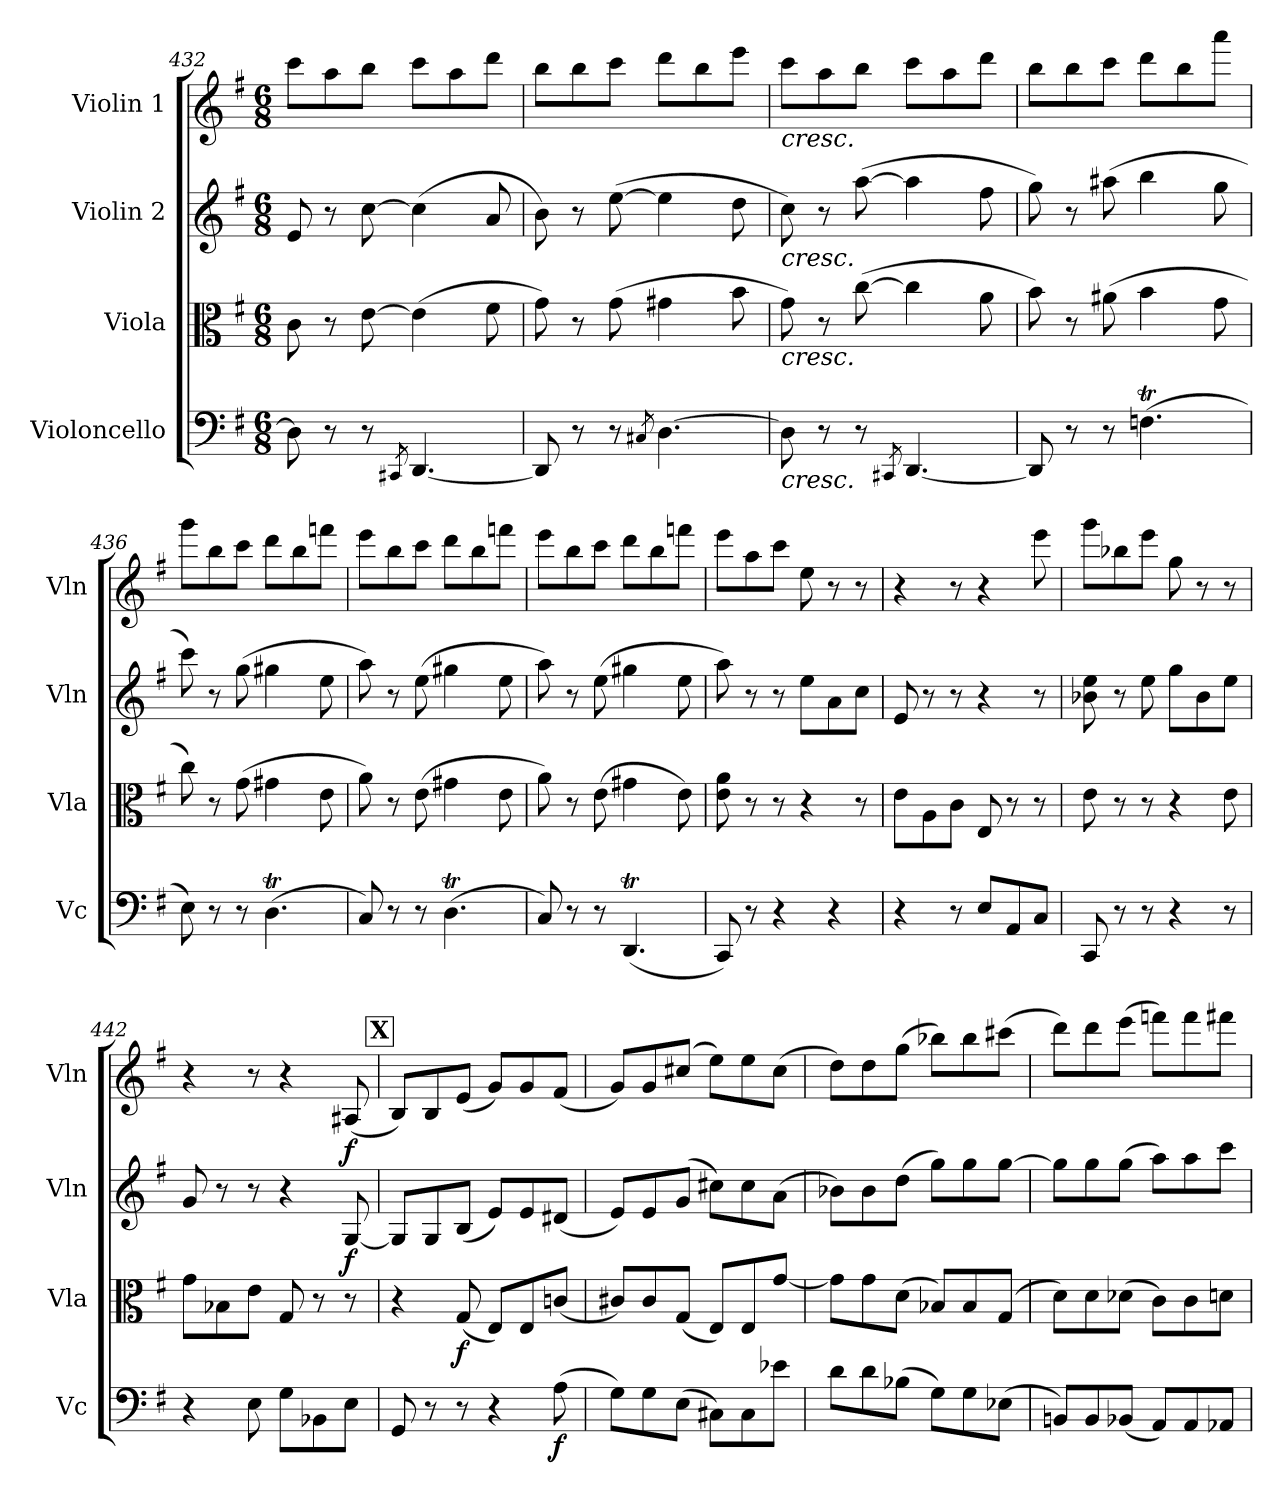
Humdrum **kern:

**kern	**dynam	**kern	**dynam	**kern	**dynam	**kern	**dynam
*part4	*part4	*part3	*part3	*part2	*part2	*part1	*part1
*staff4	*staff4	*staff3	*staff3	*staff2	*staff2	*staff1	*staff1
*I"Violoncello	*	*I"Viola	*	*I"Violin 2	*	*I"Violin 1	*
*I'Vc	*	*I'Vla	*	*I'Vln	*	*I'Vln	*
*clefF4	*	*clefC3	*	*clefG2	*	*clefG2	*
*k[f#]	*	*k[f#]	*	*k[f#]	*	*k[f#]	*
*M6/8	*	*M6/8	*	*M6/8	*	*M6/8	*
=432	=432	=432	=432	=432	=432	=432	=432
8D\]	.	8c\	.	8e/	.	8ccc\L	.
8r	.	8r	.	8r	.	8aa\	.
8r	.	[>8e\	.	[>8cc\	.	8bb\J	.
8qCC#X/	.	.	.	.	.	.	.
[<4.DD/	.	(4e\]	.	(4cc\]	.	8ccc\L	.
.	.	.	.	.	.	8aa\	.
.	.	8f#\	.	8a/	.	8ddd\J	.
=433	=433	=433	=433	=433	=433	=433	=433
8DD/]	.	8g\)	.	8b\)	.	8bb\L	.
8r	.	8r	.	8r	.	8bb\	.
8r	.	(8g\	.	([>8ee\	.	8ccc\J	.
8qC#X/	.	.	.	.	.	.	.
[>4.D\	.	4g#X\	.	4ee\]	.	8ddd\L	.
.	.	.	.	.	.	8bb\	.
.	.	8b\	.	8dd\	.	8eee\J	.
=434	=434	=434	=434	=434	=434	=434	=434
!	!	!	!	!	!	!LO:TX:b:i:t=cresc.	!
!	!	!	!	!LO:TX:b:i:t=cresc.	!	!	!
!	!	!LO:TX:b:i:t=cresc.	!	!	!	!	!
!LO:TX:b:i:t=cresc.	!	!	!	!	!	!	!
8D\]	.	8g\)	.	8cc\)	.	8ccc\L	.
8r	.	8r	.	8r	.	8aa\	.
8r	.	([>8cc\	.	([>8aa\	.	8bb\J	.
8qCC#X/	.	.	.	.	.	.	.
[<4.DD/	.	4cc\]	.	4aa\]	.	8ccc\L	.
.	.	.	.	.	.	8aa\	.
.	.	8a\	.	8ff#\	.	8ddd\J	.
!!LO:LB:g=z
=435	=435	=435	=435	=435	=435	=435	=435
8DD/]	.	8b\)	.	8gg\)	.	8bb\L	.
8r	.	8r	.	8r	.	8bb\	.
8r	.	(8a#X\	.	(8aa#X\	.	8ccc\J	.
(4.FnT\	.	4b\	.	4bb\	.	8ddd\L	.
.	.	.	.	.	.	8bb\	.
.	.	8g\	.	8gg\	.	8aaa\J	.
=436	=436	=436	=436	=436	=436	=436	=436
8E\)	.	8cc\)	.	8ccc\)	.	8ggg\L	.
8r	.	8r	.	8r	.	8bb\	.
8r	.	(8g\	.	(8gg\	.	8ccc\J	.
(4.DT\	.	4g#X\	.	4gg#X\	.	8ddd\L	.
.	.	.	.	.	.	8bb\	.
.	.	8e\	.	8ee\	.	8fffn\J	.
=437	=437	=437	=437	=437	=437	=437	=437
8C/)	.	8a\)	.	8aa\)	.	8eee\L	.
8r	.	8r	.	8r	.	8bb\	.
8r	.	(8e\	.	(8ee\	.	8ccc\J	.
(4.DT\	.	4g#X\	.	4gg#X\	.	8ddd\L	.
.	.	.	.	.	.	8bb\	.
.	.	8e\	.	8ee\	.	8fffn\J	.
=438	=438	=438	=438	=438	=438	=438	=438
8C/)	.	8a\)	.	8aa\)	.	8eee\L	.
8r	.	8r	.	8r	.	8bb\	.
8r	.	(8e\	.	(8ee\	.	8ccc\J	.
(4.DDT/	.	4g#X\	.	4gg#X\	.	8ddd\L	.
.	.	.	.	.	.	8bb\	.
.	.	8e\)	.	8ee\	.	8fffn\J	.
=439	=439	=439	=439	=439	=439	=439	=439
8CC/)	.	8e\ 8a\	.	8aa\)	.	8eee\L	.
8r	.	8r	.	8r	.	8aa\	.
4r	.	8r	.	8r	.	8ccc\J	.
.	.	4r	.	8ee\L	.	8ee\	.
4r	.	.	.	8a\	.	8r	.
.	.	8r	.	8cc\J	.	8r	.
!!LO:LB:g=z
=440	=440	=440	=440	=440	=440	=440	=440
4r	.	8e\L	.	8e/	.	4r	.
.	.	8A\	.	8r	.	.	.
8r	.	8c\J	.	8r	.	8r	.
8E/L	.	8E/	.	4r	.	4r	.
8AA/	.	8r	.	.	.	.	.
8C/J	.	8r	.	8r	.	8eee\	.
=441	=441	=441	=441	=441	=441	=441	=441
8CC/	.	8e\	.	8b-X\ 8ee\	.	8ggg\L	.
8r	.	8r	.	8r	.	8bb-X\	.
8r	.	8r	.	8ee\	.	8eee\J	.
4r	.	4r	.	8gg\L	.	8gg\	.
.	.	.	.	8b-\	.	8r	.
8r	.	8e\	.	8ee\J	.	8r	.
=442	=442	=442	=442	=442	=442	=442	=442
4r	.	8g\L	.	8g/	.	4r	.
.	.	8B-X\	.	8r	.	.	.
8E\	.	8e\J	.	8r	.	8r	.
8G\L	.	8G/	.	4r	.	4r	.
8BB-X\	.	8r	.	.	.	.	.
!	!	!	!	!	!LO:DY:b	!	!LO:DY:b
8E\J	.	8r	.	[<8G/	f	(8A#X/	f
!!LO:REH:place=s1:a:B:cj:fs=14:t=X
=443	=443	=443	=443	=443	=443	=443	=443
8GG/	.	4r	.	8G/L]	.	8B/L)	.
8r	.	.	.	8G/	.	8B/	.
!	!	!	!LO:DY:b	!	!	!	!
8r	.	(8G/	f	(8B/J	.	(8e/J	.
4r	.	8E/L)	.	8e/L)	.	8g/L)	.
.	.	8E/	.	8e/	.	8g/	.
!	!LO:DY:b	!	!	!	!	!	!
(8A\	f	(8cn/J	.	(8d#X/J	.	(8f#/J	.
=444	=444	=444	=444	=444	=444	=444	=444
8G\L)	.	8c#X/L)	.	8e/L)	.	8g/L)	.
8G\	.	8c#/	.	8e/	.	8g/	.
(8E\J	.	(8G/J	.	(8g/J	.	(8cc#X/J	.
8C#X\L)	.	8E/L)	.	8cc#X\L)	.	8ee\L)	.
8C#\	.	8E/	.	8cc#\	.	8ee\	.
8e-X\J	.	[>8g/J	.	(8a\J	.	(8cc#\J	.
!!LO:LB:g=z
=445	=445	=445	=445	=445	=445	=445	=445
8d\L	.	8g\L]	.	8b-X\L)	.	8dd\L)	.
8d\	.	8g\	.	8b-\	.	8dd\	.
(8B-X\J	.	(8d\J	.	(8dd\J	.	(8gg\J	.
8G\L)	.	8B-X/L)	.	8gg\L)	.	8bb-X\L)	.
8G\	.	8B-/	.	8gg\	.	8bb-\	.
(8E-X\J	.	(>8G/J	.	[>8gg\J	.	(8ccc#X\J	.
=446	=446	=446	=446	=446	=446	=446	=446
8BBn/L)	.	8d\L)	.	8gg\L]	.	8ddd\L)	.
8BB/	.	8d\	.	8gg\	.	8ddd\	.
(8BB-X/J	.	(8d-X\J	.	(8gg\J	.	(8eee\J	.
8AA/L)	.	8c\L)	.	8aa\L)	.	8fffn\L)	.
8AA/	.	8c\	.	8aa\	.	8fff\	.
8AA-X/J	.	8dn\J	.	8ccc\J	.	8fff#X\J	.
=	=	=	=	=	=	=	=
*-	*-	*-	*-	*-	*-	*-	*-
